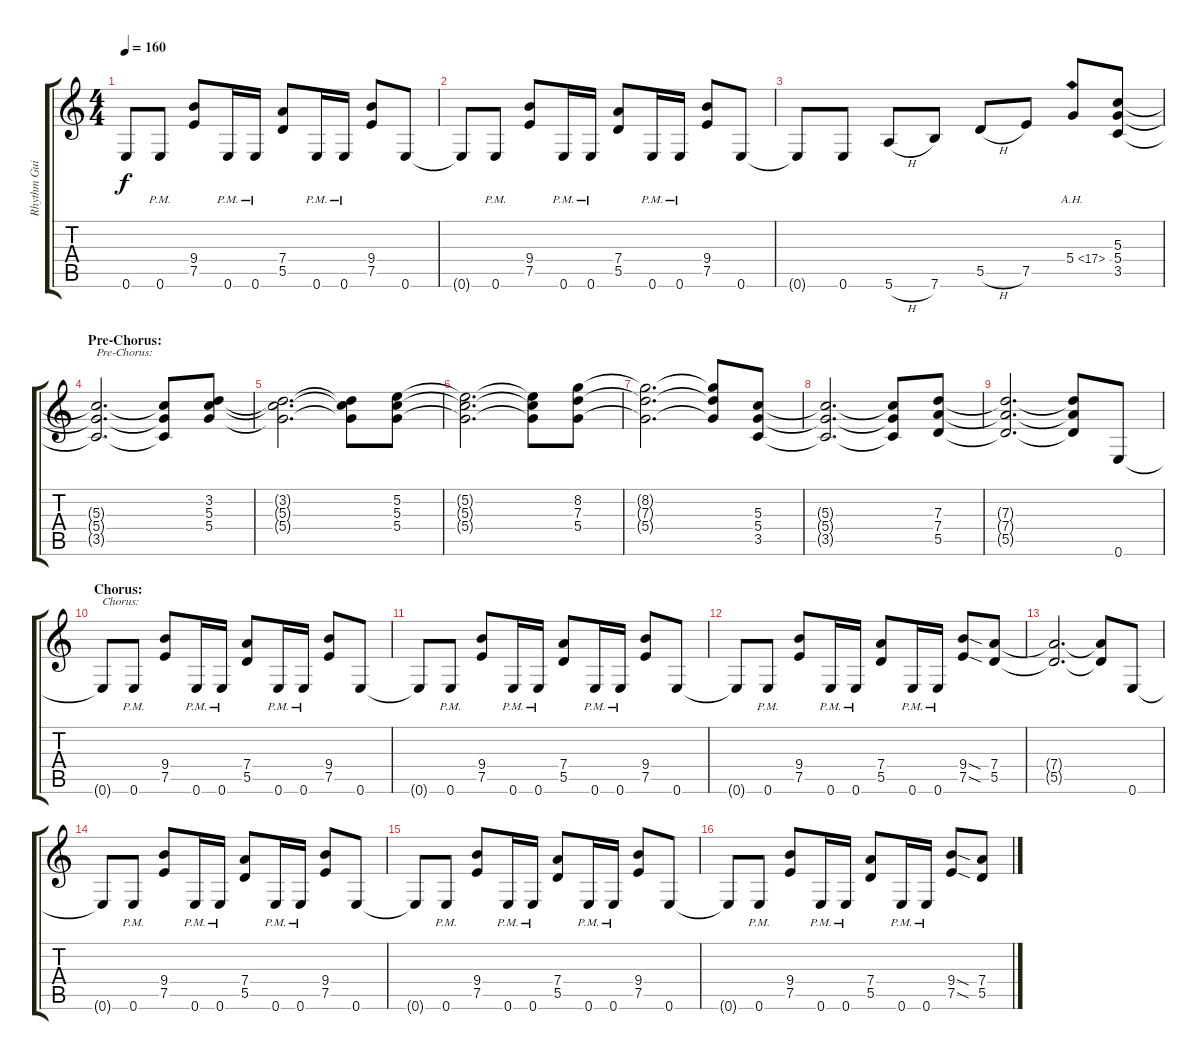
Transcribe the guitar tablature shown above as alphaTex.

\track ("Rhythm Guitar 1" "Rhythm Gui") {instrument distortionguitar}
\staff {score tabs}
\tuning (E4 B3 G3 D3 A2 E2) {hide}
\ts (4 4)
\tempo 160
\clef g2
\ks c
0.6{t}.8{dy f} 0.6{pm}.8 (9.4 7.5).8 0.6{pm}.16 0.6{pm}.16 (7.4 5.5).8 0.6{pm}.16 0.6{pm}.16 (9.4 7.5).8 0.6.8 |
0.6{t}.8 0.6{pm}.8 (9.4 7.5).8 0.6{pm}.16 0.6{pm}.16 (7.4 5.5).8 0.6{pm}.16 0.6{pm}.16 (9.4 7.5).8 0.6.8 |
0.6{t}.8 0.6.8 5.6{h}.8 7.6.8 5.5{h}.8 7.5.8 5.4{ah 12}.8 (5.3 5.4 3.5).8 |
\section ("" "Pre-Chorus:")
(5.3{t} 5.4{t} 3.5{t}).2{d txt "Pre-Chorus:"} (5.3{t} 5.4{t} 3.5{t}).8 (3.2 5.3 5.4).8 |
(3.2{t} 5.3{t} 5.4{t}).2{d} (3.2{t} 5.3{t} 5.4{t}).8 (5.2 5.3 5.4).8 |
(5.2{t} 5.3{t} 5.4{t}).2{d} (5.2{t} 5.3{t} 5.4{t}).8 (8.2 7.3 5.4).8 |
(8.2{t} 7.3{t} 5.4{t}).2{d} (8.2{t} 7.3{t} 5.4{t}).8 (5.3 5.4 3.5).8 |
(5.3{t} 5.4{t} 3.5{t}).2{d} (5.3{t} 5.4{t} 3.5{t}).8 (7.3 7.4 5.5).8 |
(7.3{t} 7.4{t} 5.5{t}).2{d} (7.3{t} 7.4{t} 5.5{t}).8 0.6.8 |
\section ("" "Chorus:")
0.6{t}.8{txt "Chorus:"} 0.6{pm}.8 (9.4 7.5).8 0.6{pm}.16 0.6{pm}.16 (7.4 5.5).8 0.6{pm}.16 0.6{pm}.16 (9.4 7.5).8 0.6.8 |
0.6{t}.8 0.6{pm}.8 (9.4 7.5).8 0.6{pm}.16 0.6{pm}.16 (7.4 5.5).8 0.6{pm}.16 0.6{pm}.16 (9.4 7.5).8 0.6.8 |
0.6{t}.8 0.6{pm}.8 (9.4 7.5).8 0.6{pm}.16 0.6{pm}.16 (7.4 5.5).8 0.6{pm}.16 0.6{pm}.16 (9.4{sod} 7.5{sod}).8 (7.4 5.5).8 |
(7.4{t} 5.5{t}).2{d} (7.4{t} 5.5{t}).8 0.6.8 |
0.6{t}.8 0.6{pm}.8 (9.4 7.5).8 0.6{pm}.16 0.6{pm}.16 (7.4 5.5).8 0.6{pm}.16 0.6{pm}.16 (9.4 7.5).8 0.6.8 |
0.6{t}.8 0.6{pm}.8 (9.4 7.5).8 0.6{pm}.16 0.6{pm}.16 (7.4 5.5).8 0.6{pm}.16 0.6{pm}.16 (9.4 7.5).8 0.6.8 |
0.6{t}.8 0.6{pm}.8 (9.4 7.5).8 0.6{pm}.16 0.6{pm}.16 (7.4 5.5).8 0.6{pm}.16 0.6{pm}.16 (9.4{sod} 7.5{sod}).8 (7.4 5.5).8
